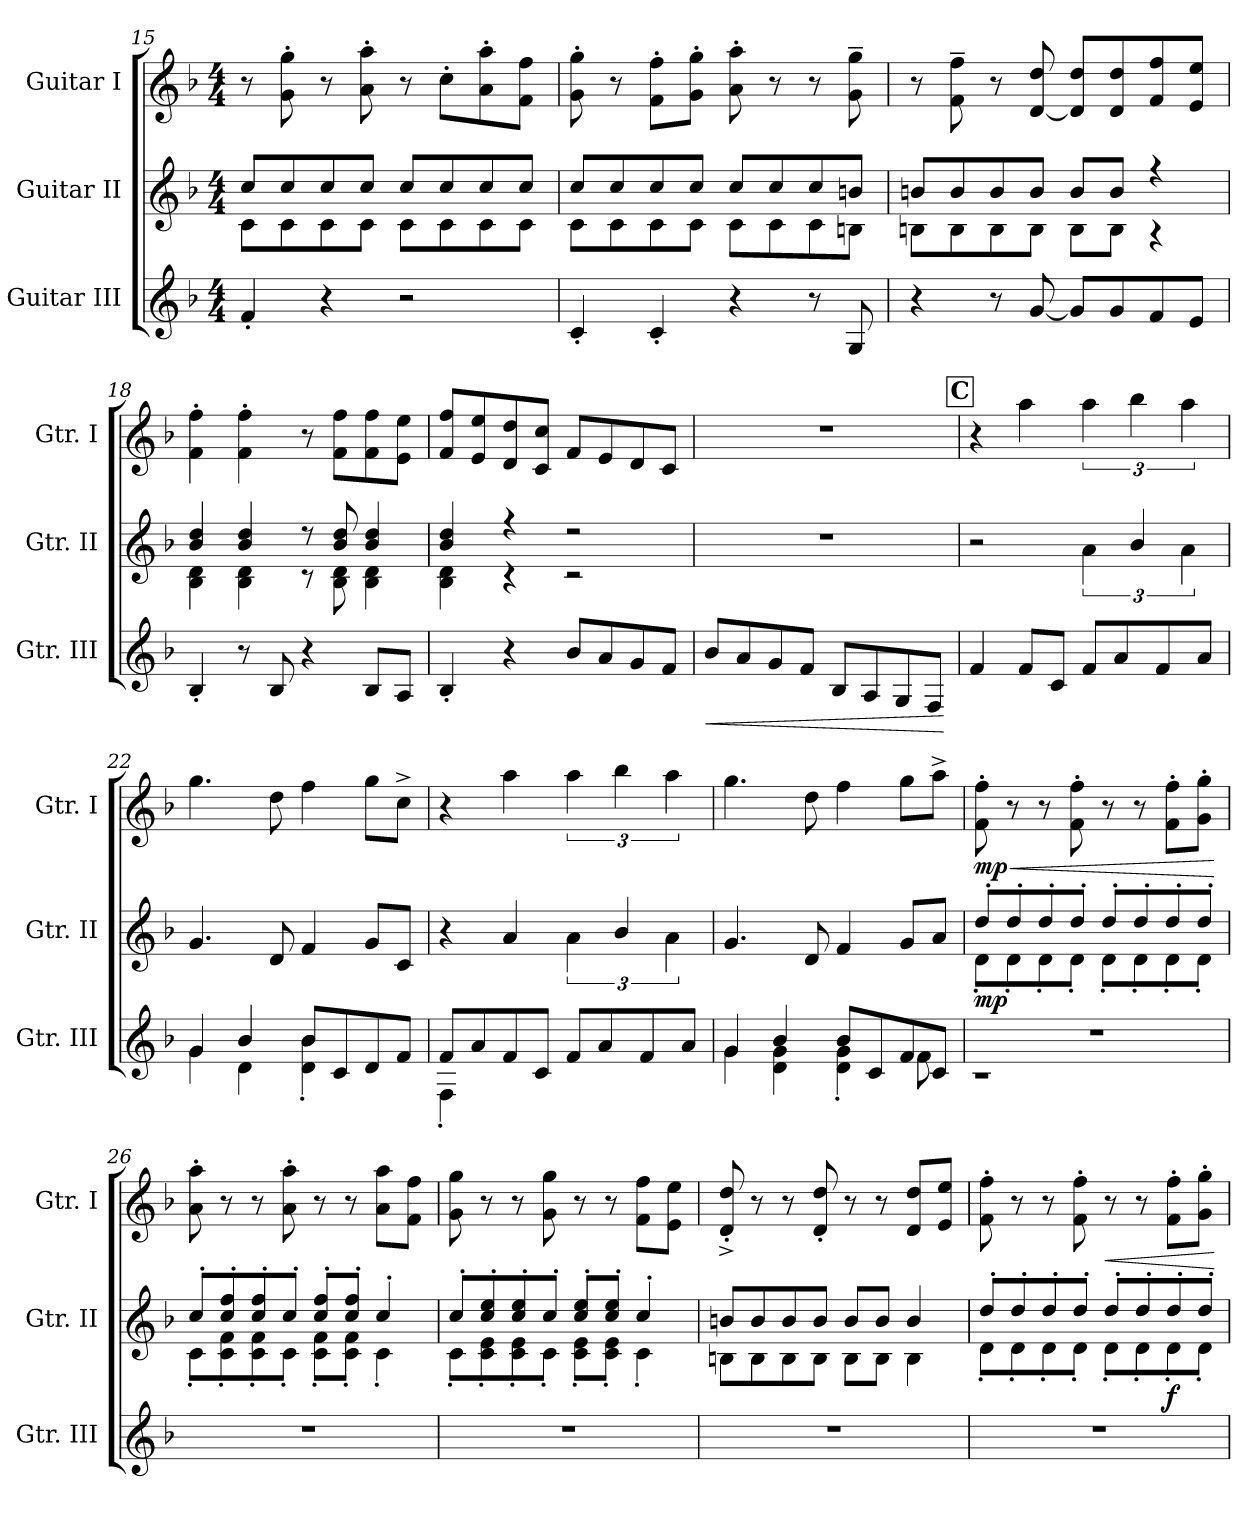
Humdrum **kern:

**kern	**dynam	**kern	**dynam	**kern	**dynam
*part3	*part3	*part2	*part2	*part1	*part1
*staff3	*staff3	*staff2	*staff2	*staff1	*staff1
*I"Guitar III	*	*I"Guitar II	*	*I"Guitar I	*
*I'Gtr. III	*	*I'Gtr. II	*	*I'Gtr. I	*
!!LO:PB:g=z
*clefG2	*	*clefG2	*	*clefG2	*
*ITrd7c12	*	*	*	*	*
*k[b-]	*	*k[b-]	*	*k[b-]	*
*M4/4	*	*M4/4	*	*M4/4	*
=15	=15	=15	=15	=15	=15
*	*	*^	*	*	*
4F'/	.	8cc/L	8c\L	.	8r	.
.	.	8cc/	8c\	.	8g\' 8gg\'	.
4r	.	8cc/	8c\	.	8r	.
.	.	8cc/J	8c\J	.	8a\' 8aa\'	.
2r	.	8cc/L	8c\L	.	8r	.
.	.	8cc/	8c\	.	8cc'\L	.
.	.	8cc/	8c\	.	8a\' 8aa\'	.
.	.	8cc/J	8c\J	.	8f\ 8ff\J	.
=16	=16	=16	=16	=16	=16	=16
4C'/	.	8cc/L	8c\L	.	8g\' 8gg\'	.
.	.	8cc/	8c\	.	8r	.
4C'/	.	8cc/	8c\	.	8f\' 8ff\'L	.
.	.	8cc/J	8c\J	.	8g\' 8gg\'J	.
4r	.	8cc/L	8c\L	.	8a\' 8aa\'	.
.	.	8cc/	8c\	.	8r	.
8r	.	8cc/	8c\	.	8r	.
8GG/	.	8bn/J	8Bn\J	.	8g\~ 8gg\~	.
=17	=17	=17	=17	=17	=17	=17
4r	.	8bn/L	8Bn\L	.	8r	.
.	.	8b/	8B\	.	8f\~ 8ff\~	.
8r	.	8b/	8B\	.	8r	.
[8G/	.	8b/J	8B\J	.	[8d/ 8dd/	.
8G/L]	.	8b/L	8B\L	.	8d/] 8dd/L	.
8G/	.	8b/J	8B\J	.	8d/ 8dd/	.
8F/	.	4r	4r	.	8f/ 8ff/	.
8E/J	.	.	.	.	8e/ 8ee/J	.
!!LO:LB:g=z
=18	=18	=18	=18	=18	=18	=18
4BB-'/	.	4b-i/ 4dd/	4B-i\ 4d\	.	4f\' 4ff\'	.
8r	.	4b-/ 4dd/	4B-\ 4d\	.	4f\' 4ff\'	.
8BB-/	.	.	.	.	.	.
4r	.	8r	8r	.	8r	.
.	.	8b-/ 8dd/	8B-\ 8d\	.	8f\ 8ff\L	.
8BB-/L	.	4b-/ 4dd/	4B-\ 4d\	.	8f\ 8ff\	.
8AA/J	.	.	.	.	8e\ 8ee\J	.
=19	=19	=19	=19	=19	=19	=19
4BB-'/	.	4b-/ 4dd/	4B-\ 4d\	.	8f/ 8ff/L	.
.	.	.	.	.	8e/ 8ee/	.
4r	.	4r	4r	.	8d/ 8dd/	.
.	.	.	.	.	8c/ 8cc/J	.
8B-/L	.	2r	2r	.	8f/L	.
8A/	.	.	.	.	8e/	.
8G/	.	.	.	.	8d/	.
8F/J	.	.	.	.	8c/J	.
*	*	*v	*v	*	*	*
=20	=20	=20	=20	=20	=20
!	!LO:HP:b	!	!	!	!
8B-/L	<	1r	.	1r	.
8A/	.	.	.	.	.
8G/	.	.	.	.	.
8F/J	.	.	.	.	.
8BB-/L	.	.	.	.	.
8AA/	.	.	.	.	.
8GG/	.	.	.	.	.
8FF/J	.	.	.	.	.
.	[	.	.	.	.
!!LO:REH:place=s1:a:B:fs=14:t=C
=21	=21	=21	=21	=21	=21
4F/	.	2r	.	4r	.
8F/L	.	.	.	4aa\	.
8C/J	.	.	.	.	.
8F/L	.	6a\	.	6aa\	.
8A/	.	.	.	.	.
.	.	6b-/	.	6bb-\	.
8F/	.	.	.	.	.
.	.	6a\	.	6aa\	.
8A/J	.	.	.	.	.
!!LO:LB:g=z
=22	=22	=22	=22	=22	=22
*^	*	*	*	*	*
4G/	4G\	.	4.g/	.	4.gg\	.
4B-/	4D\	.	.	.	.	.
.	.	.	8d/	.	8dd\	.
8B-/L	4D\' 4B-\'	.	4f/	.	4ff\	.
8C/	.	.	.	.	.	.
8D/	4ryy	.	8g/L	.	8gg\L	.
8F/J	.	.	8c/J	.	8cc^\J	.
=23	=23	=23	=23	=23	=23	=23
8F/L	4FF'\	.	4r	.	4r	.
8A/	.	.	.	.	.	.
8F/	2.ryy	.	4a/	.	4aa\	.
8C/J	.	.	.	.	.	.
8F/L	.	.	6a\	.	6aa\	.
8A/	.	.	.	.	.	.
.	.	.	6b-/	.	6bb-\	.
8F/	.	.	.	.	.	.
.	.	.	6a\	.	6aa\	.
8A/J	.	.	.	.	.	.
=24	=24	=24	=24	=24	=24	=24
4G/	4G\	.	4.g/	.	4.gg\	.
4B-/	4D\ 4G\	.	.	.	.	.
.	.	.	8d/	.	8dd\	.
8B-/L	4D\' 4G\'	.	4f/	.	4ff\	.
8C/	.	.	.	.	.	.
8F/	8ryy	.	8g/L	.	8gg\L	.
8C/J	8F\	.	8a/J	.	8aa^\J	.
=25	=25	=25	=25	=25	=25	=25
*	*	*	*^	*	*	*
!	!	!	!	!	!LO:DY:b	!	!LO:HP:b
!	!	!	!	!	!	!	!LO:DY:n=1:b
1r	1r	.	8dd'/L	8d'\L	mp	8f\' 8ff\'	< mp
.	.	.	8dd'/	8d'\	.	8r	.
.	.	.	8dd'/	8d'\	.	8r	.
.	.	.	8dd'/J	8d'\J	.	8f\' 8ff\'	.
.	.	.	8dd'/L	8d'\L	.	8r	.
.	.	.	8dd'/	8d'\	.	8r	.
.	.	.	8dd'/	8d'\	.	8f\' 8ff\'L	.
.	.	.	8dd'/J	8d'\J	.	8g\' 8gg\'J	.
*v	*v	*	*	*	*	*	*
*	*	*v	*v	*	*	*
.	.	.	.	.	[
!!LO:LB:g=z
=26	=26	=26	=26	=26	=26
*	*	*^	*	*	*
1r	.	8cc'/L	8c'\L	.	8a\' 8aa\'	.
.	.	8cc/' 8ff/'	8c\' 8f\'	.	8r	.
.	.	8cc/' 8ff/'	8c\' 8f\'	.	8r	.
.	.	8cc'/J	8c'\J	.	8a\' 8aa\'	.
.	.	8cc/' 8ff/'L	8c\' 8f\'L	.	8r	.
.	.	8cc/' 8ff/'J	8c\' 8f\'J	.	8r	.
.	.	4cc'/	4c'\	.	8a\ 8aa\L	.
.	.	.	.	.	8f\ 8ff\J	.
=27	=27	=27	=27	=27	=27	=27
1r	.	8cc'/L	8c'\L	.	8g\ 8gg\	.
.	.	8cc/' 8ee/'	8c\' 8e\'	.	8r	.
.	.	8cc/' 8ee/'	8c\' 8e\'	.	8r	.
.	.	8cc'/J	8c'\J	.	8g\ 8gg\	.
.	.	8cc/' 8ee/'L	8c\' 8e\'L	.	8r	.
.	.	8cc/' 8ee/'J	8c\' 8e\'J	.	8r	.
.	.	4cc'/	4c'\	.	8f\ 8ff\L	.
.	.	.	.	.	8e\ 8ee\J	.
=28	=28	=28	=28	=28	=28	=28
1r	.	8bn/L	8Bn\L	.	8d/'^ 8dd/'^	.
.	.	8b/	8B\	.	8r	.
.	.	8b/	8B\	.	8r	.
.	.	8b/J	8B\J	.	8d/' 8dd/'	.
.	.	8b/L	8B\L	.	8r	.
.	.	8b/J	8B\J	.	8r	.
.	.	4b/	4B\	.	8d/ 8dd/L	.
.	.	.	.	.	8e/ 8ee/J	.
=29	=29	=29	=29	=29	=29	=29
1r	.	8dd'/L	8d'\L	.	8f\' 8ff\'	.
.	.	8dd'/	8d'\	.	8r	.
.	.	8dd'/	8d'\	.	8r	.
.	.	8dd'/J	8d'\J	.	8f\' 8ff\'	.
!	!	!	!	!	!	!LO:HP:b
.	.	8dd'/L	8d'\L	.	8r	<
.	.	8dd'/	8d'\	.	8r	.
!	!	!	!	!LO:DY:b	!	!
.	.	8dd'/	8d'\	f	8f\' 8ff\'L	.
.	.	8dd'/J	8d'\J	.	8g\' 8gg\'J	.
*	*	*v	*v	*	*	*
.	.	.	.	.	[
=	=	=	=	=	=
*-	*-	*-	*-	*-	*-
